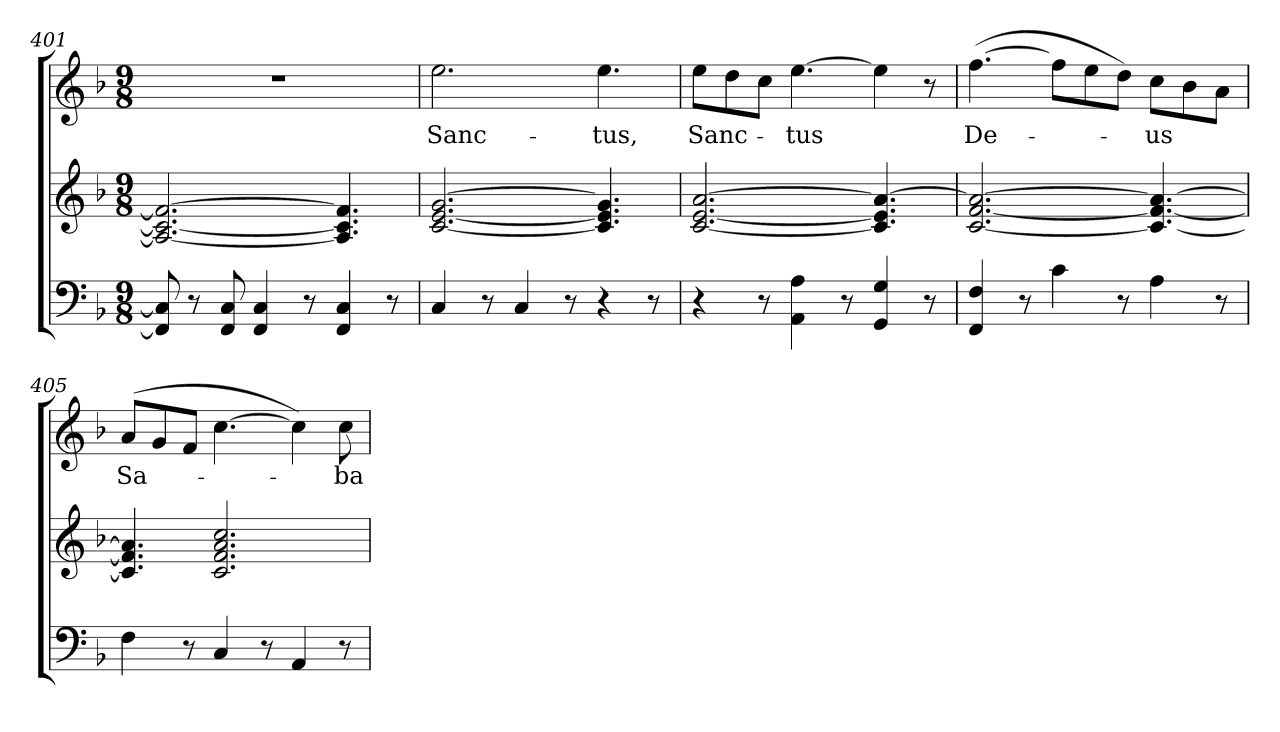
**kern	**kern	**kern	**text
*part2	*part2	*part1	*part1
*staff3	*staff2	*staff1	*staff1
*clefF4	*clefG2	*clefG2	*
*	*	*ITrd7c12	*
*k[b-]	*k[b-]	*k[b-]	*
*F:	*F:	*F:	*
*M9/8	*M9/8	*M9/8	*
=401	=401	=401	=401
8FF/] 8C/]	2.A/_ 2.c/_ 2.f/_	8%9r	.
8r	.	.	.
8FF/ 8C/	.	.	.
4FF/ 4C/	.	.	.
8r	.	.	.
4FF/ 4C/	4.A/] 4.c/] 4.f/]	.	.
8r	.	.	.
=402	=402	=402	=402
!	!	!	!LO:LY:b
4C/	[2.c/ [2.e/ [2.g/	2.e\	Sanc-
8r	.	.	.
4C/	.	.	.
8r	.	.	.
!	!	!	!LO:LY:b
4r	4.c/] 4.e/] 4.g/]	4.e\	-tus,
8r	.	.	.
=403	=403	=403	=403
!	!	!	!LO:LY:b
4r	[2.c/ [2.e/ [2.a/	8e\L	Sanc-
.	.	8d\	.
8r	.	8c\J	.
!	!	!	!LO:LY:b
4AA\ 4A\	.	[4.e\	-tus
8r	.	.	.
4GG/ 4G/	4.c/] 4.e/] 4.a/_	4e\]	.
8r	.	8r	.
!!LO:PB:g=z
=404	=404	=404	=404
!	!	!	!LO:LY:b
4FF/ 4F/	[2.c/ [2.f/ 2.a/_	(>[4.f\	De-
8r	.	.	.
4c\	.	8f\L]	.
.	.	8e\	.
8r	.	8d\J)	.
!	!	!	!LO:LY:b
4A\	4.c/_ 4.f/_ 4.a/_	8c\L	-us
.	.	8B-\	.
8r	.	8A\J	.
=405	=405	=405	=405
!	!	!	!LO:LY:b
4F\	4.c/] 4.f/] 4.a/]	(>8A/L	Sa-
.	.	8G/	.
8r	.	8F/J	.
4C/	2.c/ 2.f/ 2.a/ 2.cc/	[4.c\	.
8r	.	.	.
4AA/	.	4c\])	.
!	!	!	!LO:LY:b
8r	.	8c\	-ba-
=	=	=	=
*-	*-	*-	*-
